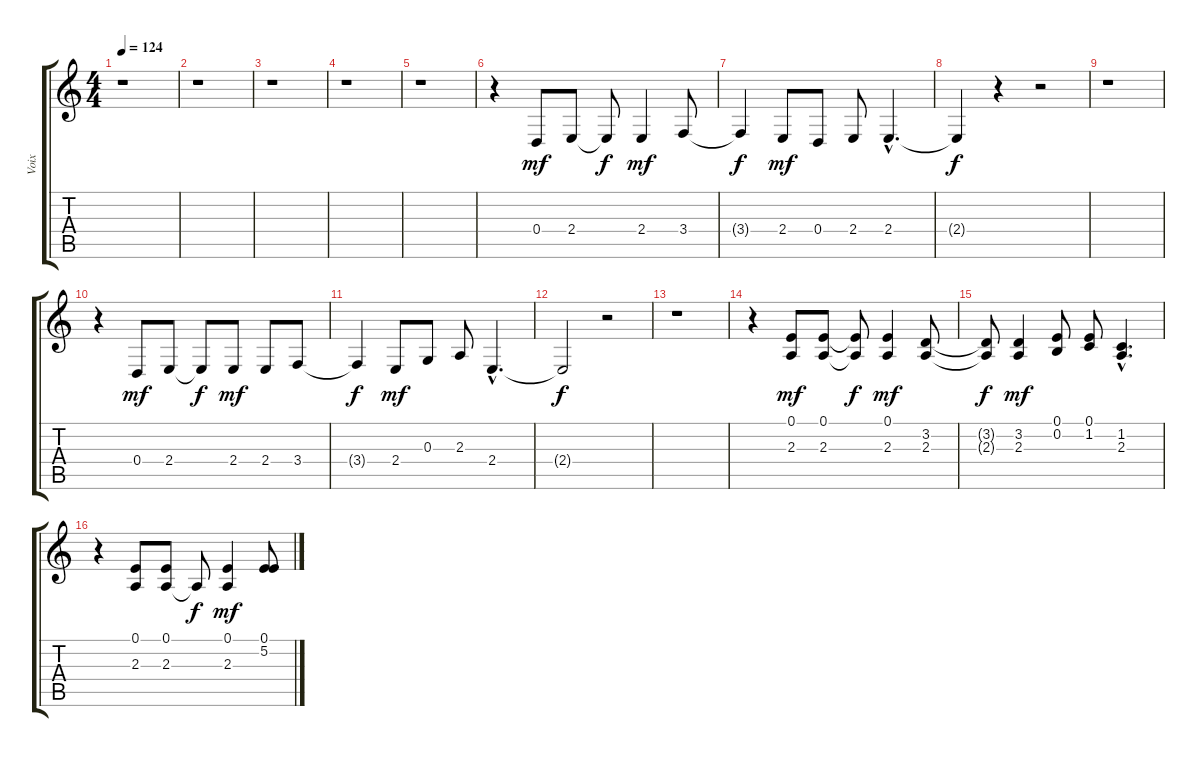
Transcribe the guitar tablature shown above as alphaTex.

\track ("Voix" "Voix") {instrument cello}
\staff {score tabs}
\tuning (E4 B3 G3 D3 A2 E2) {hide}
\ts (4 4)
\tempo 124
\clef g2
\ks c
r.1{dy mf instrument cello} |
r.1 |
r.1 |
r.1 |
r.1 |
r.4 0.4.8 2.4.8 2.4{t}.8{dy f} 2.4.4{dy mf} 3.4.8 |
3.4{t}.4{dy f} 2.4.8{dy mf} 0.4.8 2.4.8 2.4{hac}.4{d} |
2.4{t}.4{dy f} r.4 r.2 |
r.1 |
r.4 0.4.8{dy mf} 2.4.8 2.4{t}.8{dy f} 2.4.8{dy mf} 2.4.8 3.4.8 |
3.4{t}.4{dy f} 2.4.8{dy mf} 0.3.8 2.3.8 2.4{hac}.4{d} |
2.4{t}.2{dy f} r.2 |
r.1 |
r.4 (0.1 2.3).8{dy mf} (0.1 2.3).8 (0.1{t} 2.3{t}).8{dy f} (0.1 2.3).4{dy mf} (3.2 2.3).8 |
(3.2{t} 2.3{t}).8{dy f} (3.2 2.3).4{dy mf} (0.1 0.2).8 (0.1 1.2).8 (1.2{hac} 2.3{hac}).4{d} |
r.4 (0.1 2.3).8 (0.1 2.3).8 2.3{t}.8{dy f} (0.1 2.3).4{dy mf} (0.1 5.2).8
